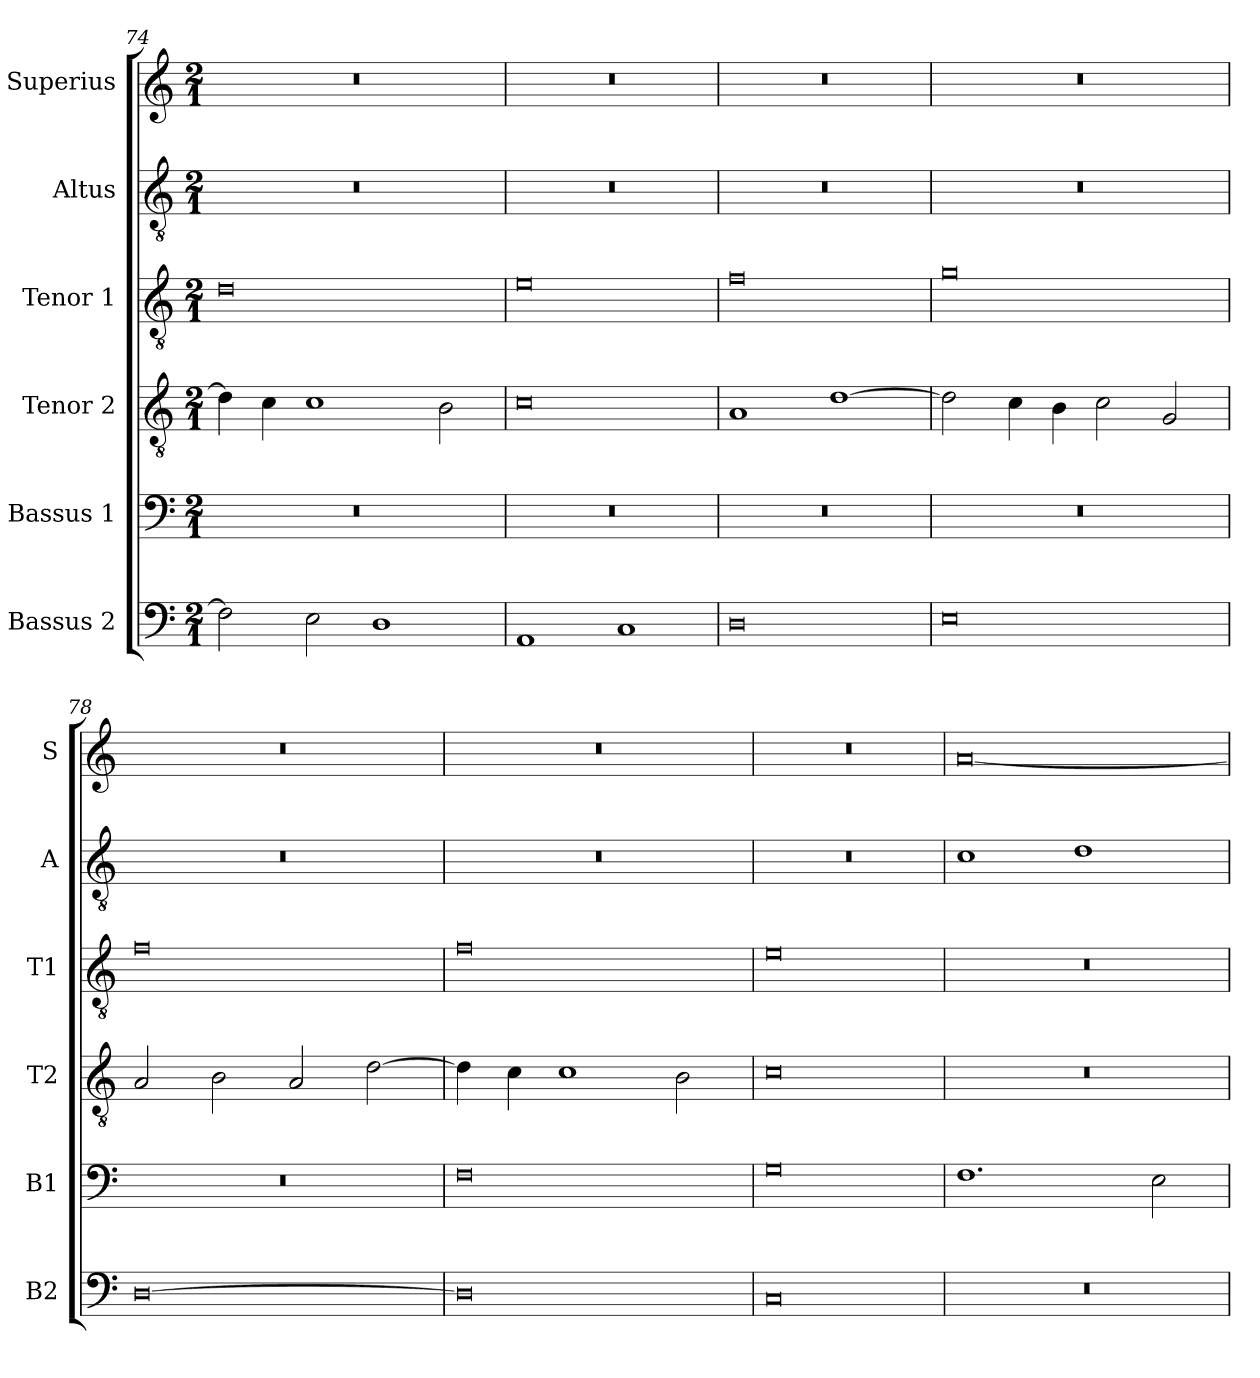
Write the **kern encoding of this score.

**kern	**kern	**kern	**kern	**kern	**kern
*part6	*part5	*part4	*part3	*part2	*part1
*staff6	*staff5	*staff4	*staff3	*staff2	*staff1
*I"Bassus 2	*I"Bassus 1	*I"Tenor 2	*I"Tenor 1	*I"Altus	*I"Superius
*I'B2	*I'B1	*I'T2	*I'T1	*I'A	*I'S
*clefF4	*clefF4	*clefGv2	*clefGv2	*clefGv2	*clefG2
*k[]	*k[]	*k[]	*k[]	*k[]	*k[]
*a:	*a:	*a:	*a:	*a:	*a:
*M2/1	*M2/1	*M2/1	*M2/1	*M2/1	*M2/1
=74	=74	=74	=74	=74	=74
2F]	0r	4d]	0d	0r	0r
.	.	4c	.	.	.
2E	.	1c	.	.	.
1D	.	.	.	.	.
.	.	2B	.	.	.
=75	=75	=75	=75	=75	=75
1AA	0r	0c	0e	0r	0r
1C	.	.	.	.	.
=76	=76	=76	=76	=76	=76
0D	0r	1A	0f	0r	0r
.	.	[1d	.	.	.
=77	=77	=77	=77	=77	=77
0E	0r	2d]	0g	0r	0r
.	.	4c	.	.	.
.	.	4B	.	.	.
.	.	2c	.	.	.
.	.	2G	.	.	.
=78	=78	=78	=78	=78	=78
[0D	0r	2A	0f	0r	0r
.	.	2B	.	.	.
.	.	2A	.	.	.
.	.	[2d	.	.	.
=79	=79	=79	=79	=79	=79
0D]	0F	4d]	0f	0r	0r
.	.	4c	.	.	.
.	.	1c	.	.	.
.	.	2B	.	.	.
=80	=80	=80	=80	=80	=80
0C	0G	0c	0e	0r	0r
=81	=81	=81	=81	=81	=81
0r	1.F	0r	0r	1c	[0a
.	.	.	.	1d	.
.	2E	.	.	.	.
=	=	=	=	=	=
*-	*-	*-	*-	*-	*-
